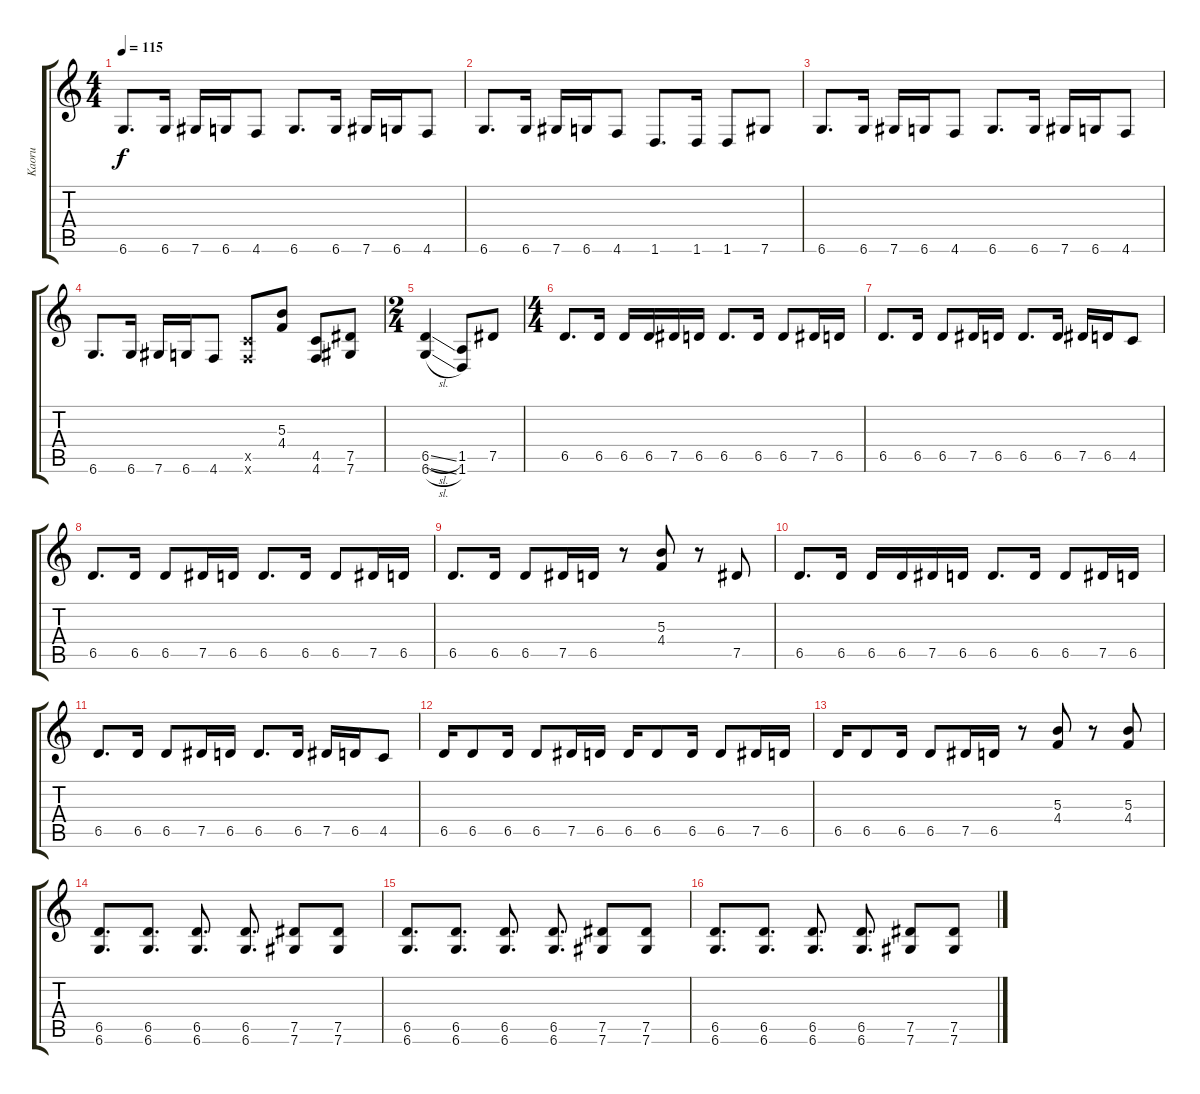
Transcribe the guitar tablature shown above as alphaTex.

\track ("Kaoru" "Kaoru") {instrument overdrivenguitar}
\staff {score tabs}
\tuning (Eb4 Bb3 Gb3 Db3 Ab2 Db2) {hide}
\ts (4 4)
\tempo 115
\clef g2
\ks c
6.6.8{d dy f} 6.6.16 7.6.16 6.6.16 4.6.8 6.6.8{d} 6.6.16 7.6.16 6.6.16 4.6.8 |
6.6.8{d} 6.6.16 7.6.16 6.6.16 4.6.8 1.6.8{d} 1.6.16 1.6.8 7.6.8 |
6.6.8{d} 6.6.16 7.6.16 6.6.16 4.6.8 6.6.8{d} 6.6.16 7.6.16 6.6.16 4.6.8 |
6.6.8{d} 6.6.16 7.6.16 6.6.16 4.6.8 (4.5{x} 4.6{x}).8 (5.3 4.4).8 (4.5 4.6).8 (7.5 7.6).8 |
\ts (2 4)
(6.5{sl} 6.6{sl}).4 (1.5 1.6).8 7.5.8 |
\ts (4 4)
6.5.8{d} 6.5.16 6.5.16 6.5.16 7.5.16 6.5.16 6.5.8{d} 6.5.16 6.5.8 7.5.16 6.5.16 |
6.5.8{d} 6.5.16 6.5.8 7.5.16 6.5.16 6.5.8{d} 6.5.16 7.5.16 6.5.16 4.5.8 |
6.5.8{d} 6.5.16 6.5.8 7.5.16 6.5.16 6.5.8{d} 6.5.16 6.5.8 7.5.16 6.5.16 |
6.5.8{d} 6.5.16 6.5.8 7.5.16 6.5.16 r.8 (5.3 4.4).8 r.8 7.5.8 |
6.5.8{d} 6.5.16 6.5.16 6.5.16 7.5.16 6.5.16 6.5.8{d} 6.5.16 6.5.8 7.5.16 6.5.16 |
6.5.8{d} 6.5.16 6.5.8 7.5.16 6.5.16 6.5.8{d} 6.5.16 7.5.16 6.5.16 4.5.8 |
6.5.16 6.5.8 6.5.16 6.5.8 7.5.16 6.5.16 6.5.16 6.5.8 6.5.16 6.5.8 7.5.16 6.5.16 |
6.5.16 6.5.8 6.5.16 6.5.8 7.5.16 6.5.16 r.8 (5.3 4.4).8 r.8 (5.3 4.4).8 |
(6.5 6.6).8{d} (6.5 6.6).8{d} (6.5 6.6).8{d} (6.5 6.6).8{d} (7.5 7.6).8 (7.5 7.6).8 |
(6.5 6.6).8{d} (6.5 6.6).8{d} (6.5 6.6).8{d} (6.5 6.6).8{d} (7.5 7.6).8 (7.5 7.6).8 |
(6.5 6.6).8{d} (6.5 6.6).8{d} (6.5 6.6).8{d} (6.5 6.6).8{d} (7.5 7.6).8 (7.5 7.6).8
